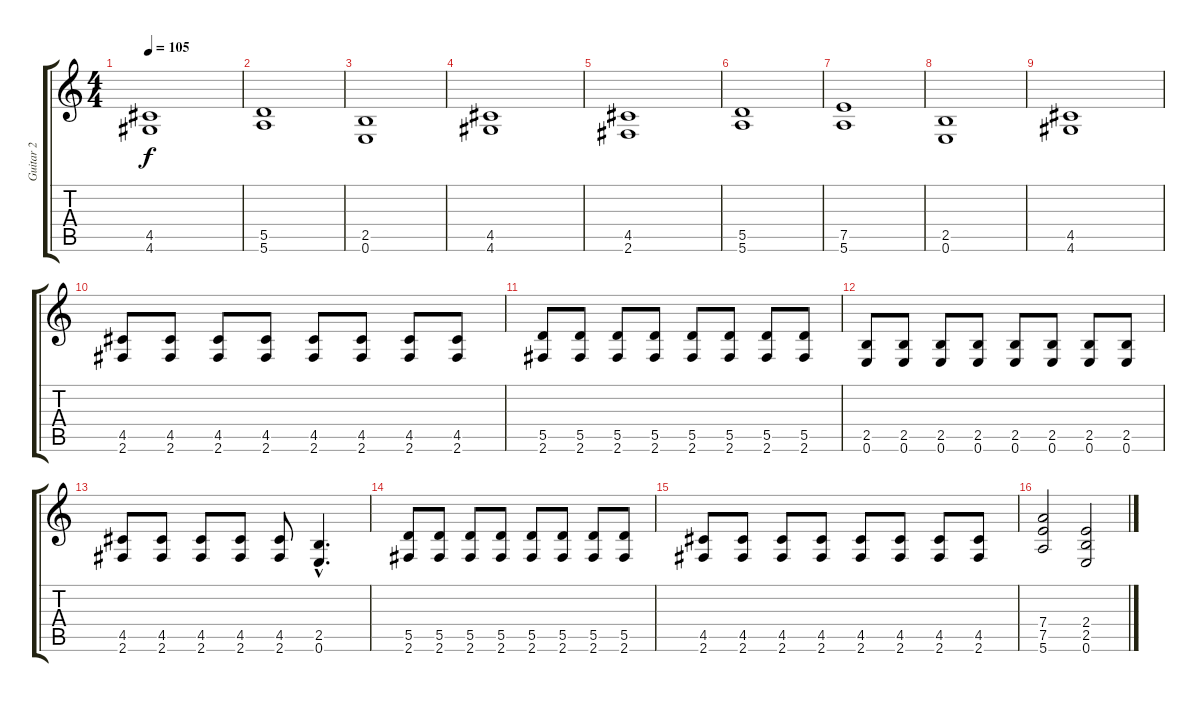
\track ("Guitar 2" "Guitar 2") {instrument overdrivenguitar}
\staff {score tabs}
\tuning (E4 B3 G3 D3 A2 E2) {hide}
\ts (4 4)
\tempo 105
\clef g2
\ks c
(4.5 4.6).1{dy f} |
(5.5 5.6).1 |
(2.5 0.6).1 |
(4.5 4.6).1 |
(4.5 2.6).1 |
(5.5 5.6).1 |
(7.5 5.6).1 |
(2.5 0.6).1 |
(4.5 4.6).1 |
(4.5 2.6).8{volume 13} (4.5 2.6).8 (4.5 2.6).8 (4.5 2.6).8 (4.5 2.6).8 (4.5 2.6).8 (4.5 2.6).8 (4.5 2.6).8 |
(5.5 2.6).8 (5.5 2.6).8 (5.5 2.6).8 (5.5 2.6).8 (5.5 2.6).8 (5.5 2.6).8 (5.5 2.6).8 (5.5 2.6).8 |
(2.5 0.6).8 (2.5 0.6).8 (2.5 0.6).8 (2.5 0.6).8 (2.5 0.6).8 (2.5 0.6).8 (2.5 0.6).8 (2.5 0.6).8 |
(4.5 2.6).8 (4.5 2.6).8 (4.5 2.6).8 (4.5 2.6).8 (4.5 2.6).8 (2.5{hac} 0.6{hac}).4{d} |
(5.5 2.6).8 (5.5 2.6).8 (5.5 2.6).8 (5.5 2.6).8 (5.5 2.6).8 (5.5 2.6).8 (5.5 2.6).8 (5.5 2.6).8 |
(4.5 2.6).8 (4.5 2.6).8 (4.5 2.6).8 (4.5 2.6).8 (4.5 2.6).8 (4.5 2.6).8 (4.5 2.6).8 (4.5 2.6).8 |
(7.4 7.5 5.6).2 (2.4 2.5 0.6).2
